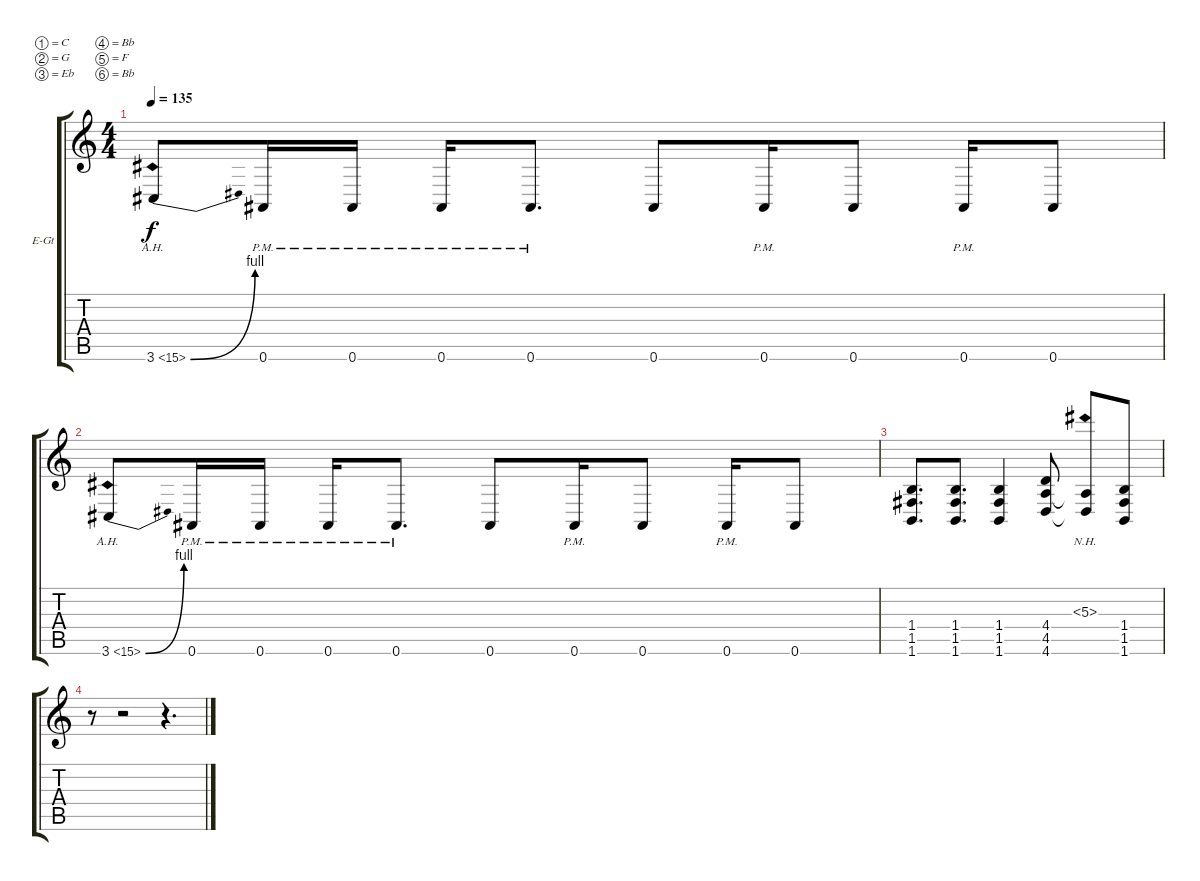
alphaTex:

\bracketExtendMode groupsimilarinstruments
\firstSystemTrackNameOrientation horizontal
\otherSystemsTrackNameOrientation horizontal
\track ("Rhythm Guitar" "E-Gt") {instrument distortionguitar}
\staff {score tabs}
\tuning (C4 G3 Eb3 Bb2 F2 Bb1)
\ts (4 4)
\tempo 135
\clef g2
\ks c
3.6{be (bend 0 0 60 4) ah 12}.8{dy f} 0.6{pm}.16 0.6{pm}.16 0.6{pm}.16 0.6{pm}.8{d} 0.6.8 0.6{pm}.16 0.6.8 0.6{pm}.16 0.6.8 |
3.6{be (bend 0 0 60 4) ah 12}.8 0.6{pm}.16 0.6{pm}.16 0.6{pm}.16 0.6{pm}.8{d} 0.6.8 0.6{pm}.16 0.6.8 0.6{pm}.16 0.6.8 |
(1.4 1.5 1.6).8{d} (1.4 1.5 1.6).8{d} (1.4 1.5 1.6).4 (4.4 4.5 4.6).8 (5.3{nh} 4.5{t} 4.6{t}).8 (1.4 1.5 1.6).8 |
r.8 r.2 r.4{d}
